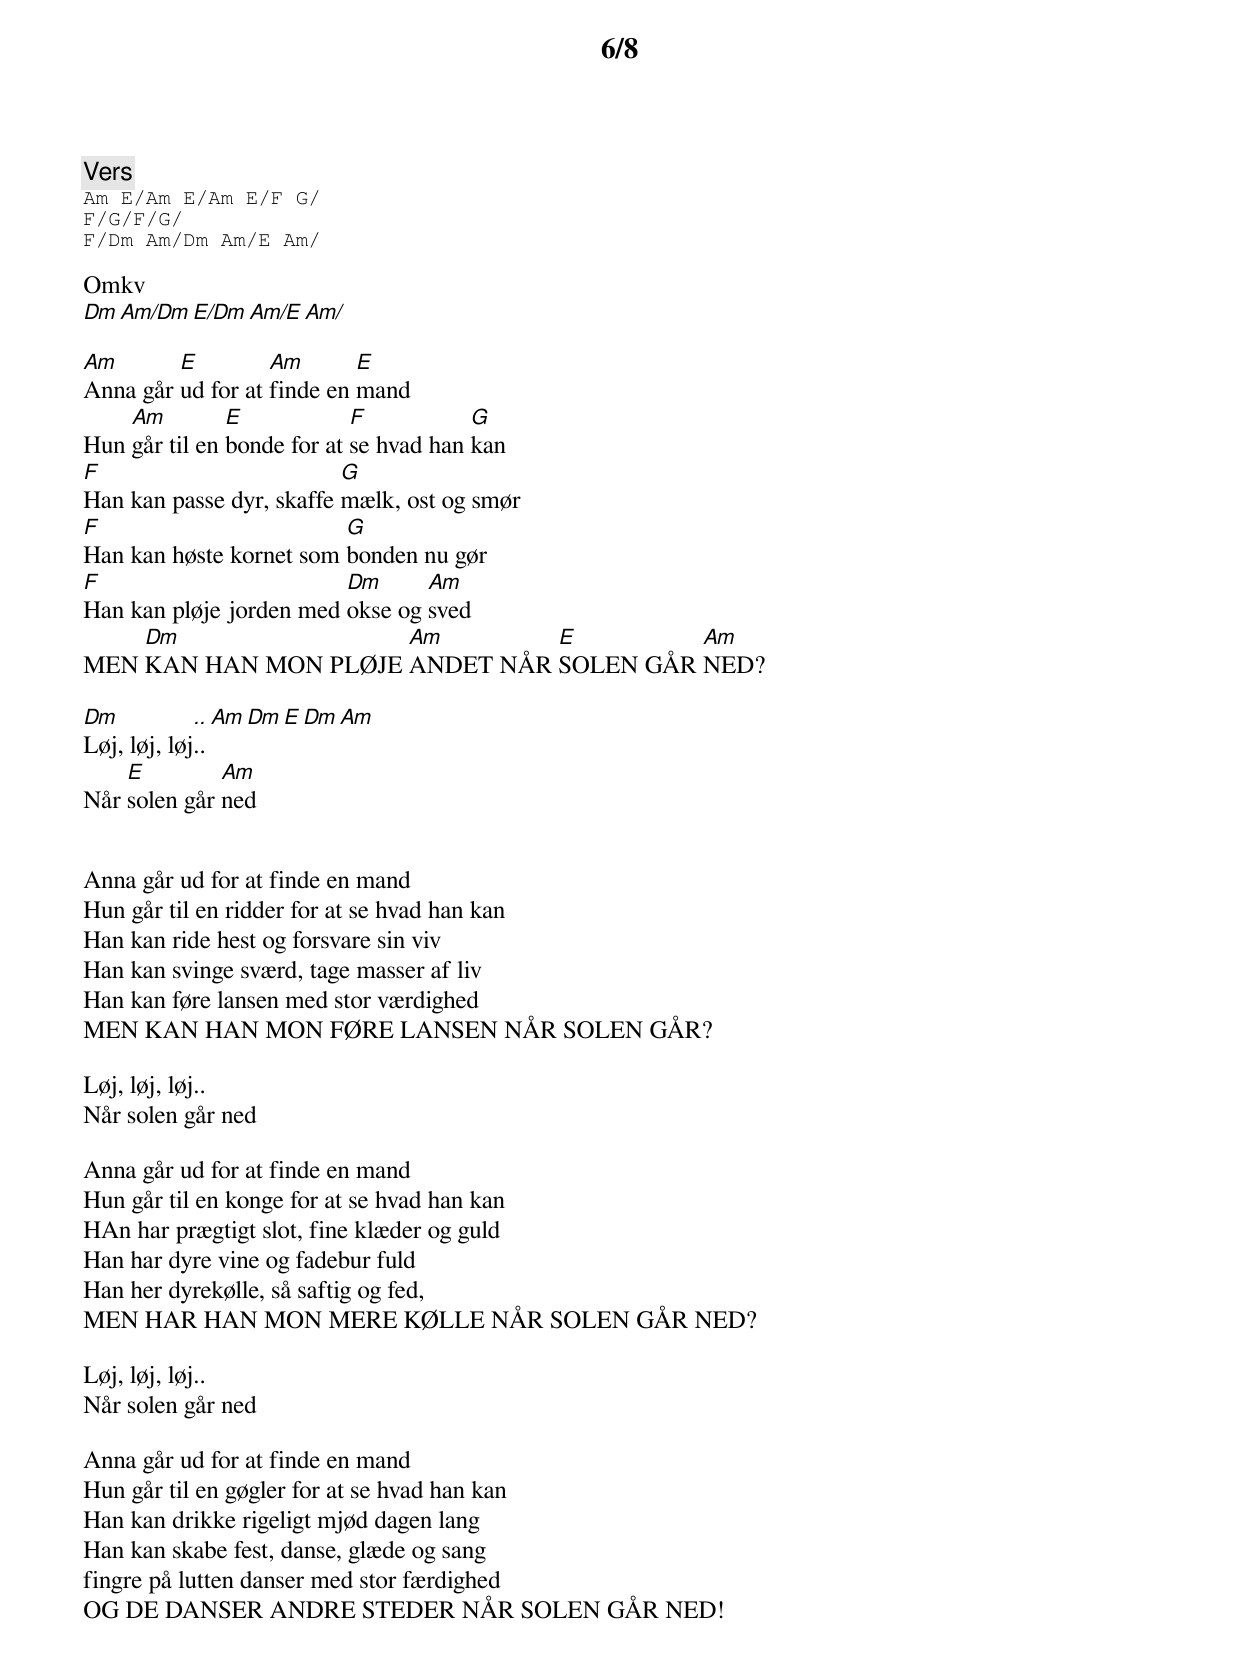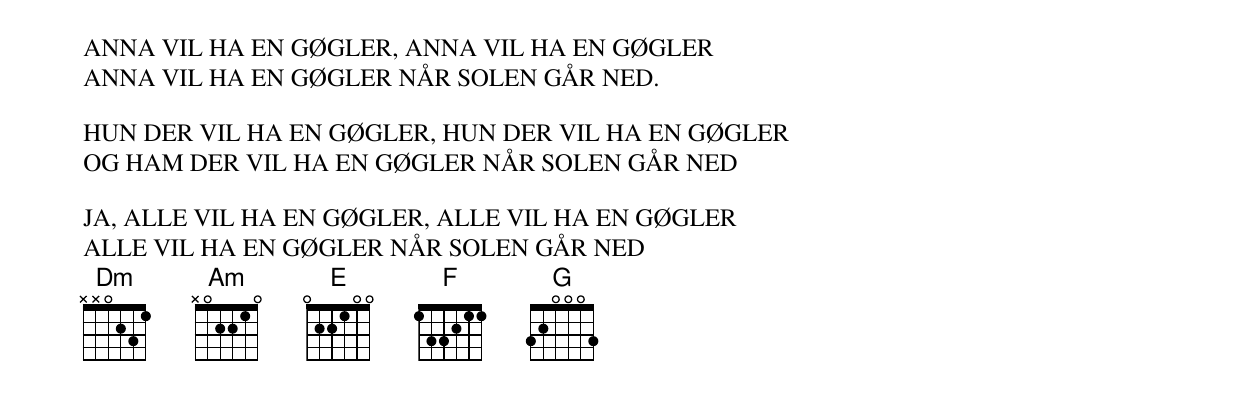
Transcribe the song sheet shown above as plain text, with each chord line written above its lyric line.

6/8

Vers
Am E/Am E/Am E/F G/
F/G/F/G/
F/Dm Am/Dm Am/E Am/

Omkv
Dm Am/Dm E/Dm Am/E Am/

Am       E         Am       E
Anna går ud for at finde en mand
    Am         E            F           G
Hun går til en bonde for at se hvad han kan
F                         G
Han kan passe dyr, skaffe mælk, ost og smør
F                        G
Han kan høste kornet som bonden nu gør
F                        Dm      Am
Han kan pløje jorden med okse og sved
    Dm                Am        E         Am
MEN KAN HAN MON PLØJE ANDET NÅR SOLEN GÅR NED?

Dm           .. Am  Dm E Dm Am
Løj, løj, løj..
    E         Am
Når solen går ned


Anna går ud for at finde en mand
Hun går til en ridder for at se hvad han kan
Han kan ride hest og forsvare sin viv
Han kan svinge sværd, tage masser af liv
Han kan føre lansen med stor værdighed
MEN KAN HAN MON FØRE LANSEN NÅR SOLEN GÅR?

Løj, løj, løj..
Når solen går ned

Anna går ud for at finde en mand
Hun går til en konge for at se hvad han kan
HAn har prægtigt slot, fine klæder og guld
Han har dyre vine og fadebur fuld
Han her dyrekølle, så saftig og fed,
MEN HAR HAN MON MERE KØLLE NÅR SOLEN GÅR NED?

Løj, løj, løj..
Når solen går ned

Anna går ud for at finde en mand
Hun går til en gøgler for at se hvad han kan
Han kan drikke rigeligt mjød dagen lang
Han kan skabe fest, danse, glæde og sang
fingre på lutten danser med stor færdighed
OG DE DANSER ANDRE STEDER NÅR SOLEN GÅR NED!

ANNA VIL HA EN GØGLER, ANNA VIL HA EN GØGLER
ANNA VIL HA EN GØGLER NÅR SOLEN GÅR NED.

HUN DER VIL HA EN GØGLER, HUN DER VIL HA EN GØGLER
OG HAM DER VIL HA EN GØGLER NÅR SOLEN GÅR NED

JA, ALLE VIL HA EN GØGLER, ALLE VIL HA EN GØGLER
ALLE VIL HA EN GØGLER NÅR SOLEN GÅR NED
